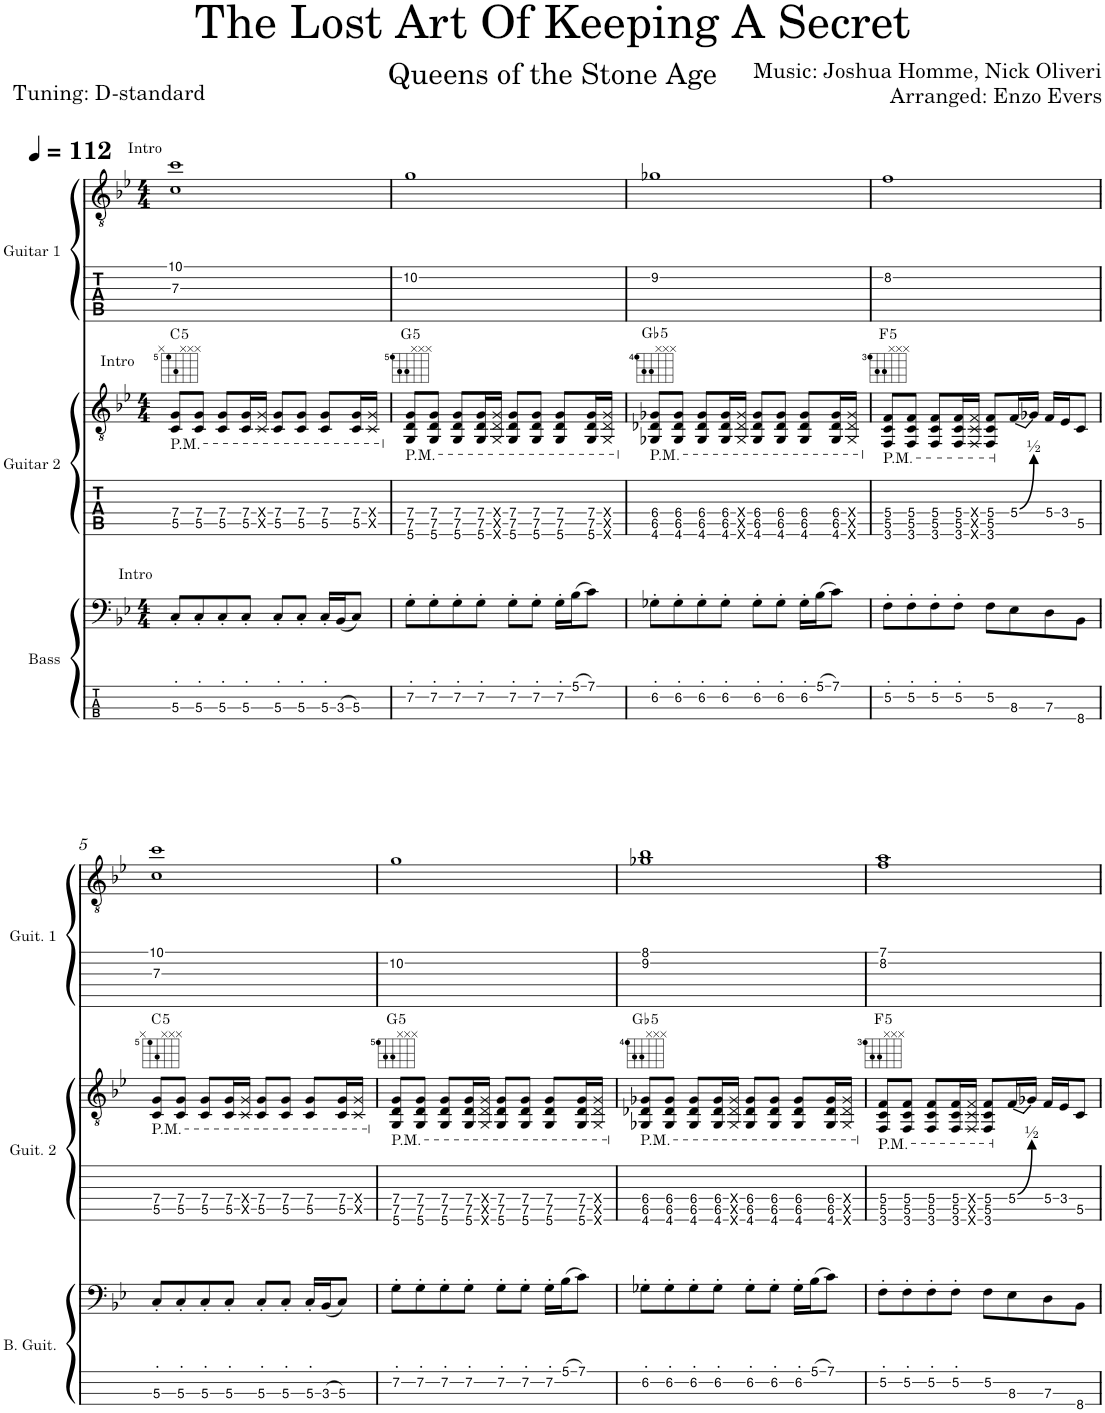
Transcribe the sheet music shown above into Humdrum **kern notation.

**kern	**kern	**kern	**kern	**harte	**kern	**kern
*part3	*part3	*part2	*part2	*part2	*part1	*part1
*staff6	*staff5	*staff4	*staff3	*	*staff2	*staff1
*I"Bass	*	*I"Guitar 2	*	*	*I"Guitar 1	*
*	*	*I'Guit. 2	*	*	*I'Guit. 1	*
*stria4	*stria5	*stria6	*stria5	*	*stria6	*stria5
*	*clefF4	*	*clefGv2	*	*	*clefGv2
*Trd7c12	*Trd7c12	*	*	*	*	*
*k[b-e-]	*k[b-e-]	*k[b-e-]	*k[b-e-]	*	*k[b-e-]	*k[b-e-]
*M4/4	*M4/4	*M4/4	*M4/4	*	*M4/4	*M4/4
*MM112	*MM112	*MM112	*MM112	*	*MM112	*MM112
=1	=1	=1	=1	=1	=1	=1
!	!	!	!	!	!	!LO:TX:a:t=Intro
!	!	!	!LO:TX:a:t=Intro	!	!	!
!	!	!	!LO:TX:b:t=P.M.	!	!	!
!	!LO:TX:a:t=Intro	!	!	!LO:H:kt=5	!	!
8C'L	8C'/L	8C\ 8G\L	8C/ 8G/L	C:(1,5)	1c 1cc	1c 1cc
8C'J	8C'/	8C\ 8G\J	8C/ 8G/J	.	.	.
8C'L	8C'/	8C\ 8G\L	8C/ 8G/L	.	.	.
8C'J	8C'/J	16C\ 16G\L	16C/ 16G/L	.	.	.
.	.	16C\ 16G\JJ	16C/ 16G/JJ	.	.	.
8C'L	8C'/L	8C\ 8G\L	8C/ 8G/L	.	.	.
8C'J	8C'/J	8C\ 8G\J	8C/ 8G/J	.	.	.
16C'LL	16C'/LL	8C\ 8G\L	8C/ 8G/L	.	.	.
16BB-J	(16BB-/J	.	.	.	.	.
8CJ	8C/J)	16C\ 16G\L	16C/ 16G/L	.	.	.
.	.	16C\ 16G\JJ	16C/ 16G/JJ	.	.	.
=2	=2	=2	=2	=2	=2	=2
!	!	!	!LO:TX:b:t=P.M.	!LO:H:kt=5	!	!
8G'L	8G'\L	8GG\ 8D\ 8G\L	8GG/ 8D/ 8G/L	G:(1,5)	1g	1g
8G'J	8G'\	8GG\ 8D\ 8G\J	8GG/ 8D/ 8G/J	.	.	.
8G'L	8G'\	8GG\ 8D\ 8G\L	8GG/ 8D/ 8G/L	.	.	.
8G'J	8G'\J	16GG\ 16D\ 16G\L	16GG/ 16D/ 16G/L	.	.	.
.	.	16GG\ 16D\ 16G\JJ	16GG/ 16D/ 16G/JJ	.	.	.
8G'L	8G'\L	8GG\ 8D\ 8G\L	8GG/ 8D/ 8G/L	.	.	.
8G'J	8G'\J	8GG\ 8D\ 8G\J	8GG/ 8D/ 8G/J	.	.	.
16G'LL	16G'\LL	8GG\ 8D\ 8G\L	8GG/ 8D/ 8G/L	.	.	.
16B-J	(16B-\J	.	.	.	.	.
8cJ	8c\J)	16GG\ 16D\ 16G\L	16GG/ 16D/ 16G/L	.	.	.
.	.	16GG\ 16D\ 16G\JJ	16GG/ 16D/ 16G/JJ	.	.	.
=3	=3	=3	=3	=3	=3	=3
!	!	!	!LO:TX:b:t=P.M.	!LO:H:kt=5	!	!
8G-X'L	8G-X'\L	8GG-\ 8D-\ 8G-\L	8GG-X/ 8D-X/ 8G-X/L	Gb:(1,5)	1g-	1g-X
8G-'J	8G-'\	8GG-\ 8D-\ 8G-\J	8GG-/ 8D-/ 8G-/J	.	.	.
8G-'L	8G-'\	8GG-\ 8D-\ 8G-\L	8GG-/ 8D-/ 8G-/L	.	.	.
8G-'J	8G-'\J	16GG-\ 16D-\ 16G-\L	16GG-/ 16D-/ 16G-/L	.	.	.
.	.	16GG-\ 16D-\ 16G-\JJ	16GG-/ 16D-/ 16G-/JJ	.	.	.
8G-'L	8G-'\L	8GG-\ 8D-\ 8G-\L	8GG-/ 8D-/ 8G-/L	.	.	.
8G-'J	8G-'\J	8GG-\ 8D-\ 8G-\J	8GG-/ 8D-/ 8G-/J	.	.	.
16G-'LL	16G-'\LL	8GG-\ 8D-\ 8G-\L	8GG-/ 8D-/ 8G-/L	.	.	.
16B-J	(16B-\J	.	.	.	.	.
8cJ	8c\J)	16GG-\ 16D-\ 16G-\L	16GG-/ 16D-/ 16G-/L	.	.	.
.	.	16GG-\ 16D-\ 16G-\JJ	16GG-/ 16D-/ 16G-/JJ	.	.	.
=4	=4	=4	=4	=4	=4	=4
!	!	!	!LO:TX:b:t=P.M.	!LO:H:kt=5	!	!
8F'L	8F'\L	8FF\ 8C\ 8F\L	8FF/ 8C/ 8F/L	F:(1,5)	1f	1f
8F'J	8F'\	8FF\ 8C\ 8F\J	8FF/ 8C/ 8F/J	.	.	.
8F'L	8F'\	8FF\ 8C\ 8F\L	8FF/ 8C/ 8F/L	.	.	.
8F'J	8F'\J	16FF\ 16C\ 16F\L	16FF/ 16C/ 16F/L	.	.	.
.	.	16FF\ 16C\ 16F\JJ	16FF/ 16C/ 16F/JJ	.	.	.
8FL	8F\L	8FF\ 8C\ 8F\L	8FF/ 8C/ 8F/L	.	.	.
8E-J	8E-\	16FL	16F/L	.	.	.
.	.	16G-JJ	16G-X/JJ	.	.	.
8DL	8D\	16FLL	16F/LL	.	.	.
.	.	16E-J	16E-/J	.	.	.
8BB-J	8BB-\J	8CJ	8C/J	.	.	.
!!LO:LB:g=z
=5	=5	=5	=5	=5	=5	=5
!	!	!	!LO:TX:b:t=P.M.	!LO:H:kt=5	!	!
8C'L	8C'/L	8C\ 8G\L	8C/ 8G/L	C:(1,5)	1c 1cc	1c 1cc
8C'J	8C'/	8C\ 8G\J	8C/ 8G/J	.	.	.
8C'L	8C'/	8C\ 8G\L	8C/ 8G/L	.	.	.
8C'J	8C'/J	16C\ 16G\L	16C/ 16G/L	.	.	.
.	.	16C\ 16G\JJ	16C/ 16G/JJ	.	.	.
8C'L	8C'/L	8C\ 8G\L	8C/ 8G/L	.	.	.
8C'J	8C'/J	8C\ 8G\J	8C/ 8G/J	.	.	.
16C'LL	16C'/LL	8C\ 8G\L	8C/ 8G/L	.	.	.
16BB-J	(16BB-/J	.	.	.	.	.
8CJ	8C/J)	16C\ 16G\L	16C/ 16G/L	.	.	.
.	.	16C\ 16G\JJ	16C/ 16G/JJ	.	.	.
=6	=6	=6	=6	=6	=6	=6
!	!	!	!LO:TX:b:t=P.M.	!LO:H:kt=5	!	!
8G'L	8G'\L	8GG\ 8D\ 8G\L	8GG/ 8D/ 8G/L	G:(1,5)	1g	1g
8G'J	8G'\	8GG\ 8D\ 8G\J	8GG/ 8D/ 8G/J	.	.	.
8G'L	8G'\	8GG\ 8D\ 8G\L	8GG/ 8D/ 8G/L	.	.	.
8G'J	8G'\J	16GG\ 16D\ 16G\L	16GG/ 16D/ 16G/L	.	.	.
.	.	16GG\ 16D\ 16G\JJ	16GG/ 16D/ 16G/JJ	.	.	.
8G'L	8G'\L	8GG\ 8D\ 8G\L	8GG/ 8D/ 8G/L	.	.	.
8G'J	8G'\J	8GG\ 8D\ 8G\J	8GG/ 8D/ 8G/J	.	.	.
16G'LL	16G'\LL	8GG\ 8D\ 8G\L	8GG/ 8D/ 8G/L	.	.	.
16B-J	(16B-\J	.	.	.	.	.
8cJ	8c\J)	16GG\ 16D\ 16G\L	16GG/ 16D/ 16G/L	.	.	.
.	.	16GG\ 16D\ 16G\JJ	16GG/ 16D/ 16G/JJ	.	.	.
=7	=7	=7	=7	=7	=7	=7
!	!	!	!LO:TX:b:t=P.M.	!LO:H:kt=5	!	!
8G-X'L	8G-X'\L	8GG-X\ 8D-X\ 8G-X\L	8GG-X/ 8D-X/ 8G-X/L	Gb:(1,5)	1g-X 1b-	1g-X 1b-
8G-'J	8G-'\	8GG-\ 8D-\ 8G-\J	8GG-/ 8D-/ 8G-/J	.	.	.
8G-'L	8G-'\	8GG-\ 8D-\ 8G-\L	8GG-/ 8D-/ 8G-/L	.	.	.
8G-'J	8G-'\J	16GG-\ 16D-\ 16G-\L	16GG-/ 16D-/ 16G-/L	.	.	.
.	.	16GG-\ 16D-\ 16G-\JJ	16GG-/ 16D-/ 16G-/JJ	.	.	.
8G-'L	8G-'\L	8GG-\ 8D-\ 8G-\L	8GG-/ 8D-/ 8G-/L	.	.	.
8G-'J	8G-'\J	8GG-\ 8D-\ 8G-\J	8GG-/ 8D-/ 8G-/J	.	.	.
16G-'LL	16G-'\LL	8GG-\ 8D-\ 8G-\L	8GG-/ 8D-/ 8G-/L	.	.	.
16B-J	(16B-\J	.	.	.	.	.
8cJ	8c\J)	16GG-\ 16D-\ 16G-\L	16GG-/ 16D-/ 16G-/L	.	.	.
.	.	16GG-\ 16D-\ 16G-\JJ	16GG-/ 16D-/ 16G-/JJ	.	.	.
=8	=8	=8	=8	=8	=8	=8
!	!	!	!LO:TX:b:t=P.M.	!LO:H:kt=5	!	!
8F'L	8F'\L	8FF\ 8C\ 8F\L	8FF/ 8C/ 8F/L	F:(1,5)	1f 1a	1f 1a
8F'J	8F'\	8FF\ 8C\ 8F\J	8FF/ 8C/ 8F/J	.	.	.
8F'L	8F'\	8FF\ 8C\ 8F\L	8FF/ 8C/ 8F/L	.	.	.
8F'J	8F'\J	16FF\ 16C\ 16F\L	16FF/ 16C/ 16F/L	.	.	.
.	.	16FF\ 16C\ 16F\JJ	16FF/ 16C/ 16F/JJ	.	.	.
8FL	8F\L	8FF\ 8C\ 8F\L	8FF/ 8C/ 8F/L	.	.	.
8E-J	8E-\	16FL	16F/L	.	.	.
.	.	16G-XJJ	16G-X/JJ	.	.	.
8DL	8D\	16FLL	16F/LL	.	.	.
.	.	16E-J	16E-/J	.	.	.
8BB-J	8BB-\J	8CJ	8C/J	.	.	.
=	=	=	=	=	=	=
*-	*-	*-	*-	*-	*-	*-
